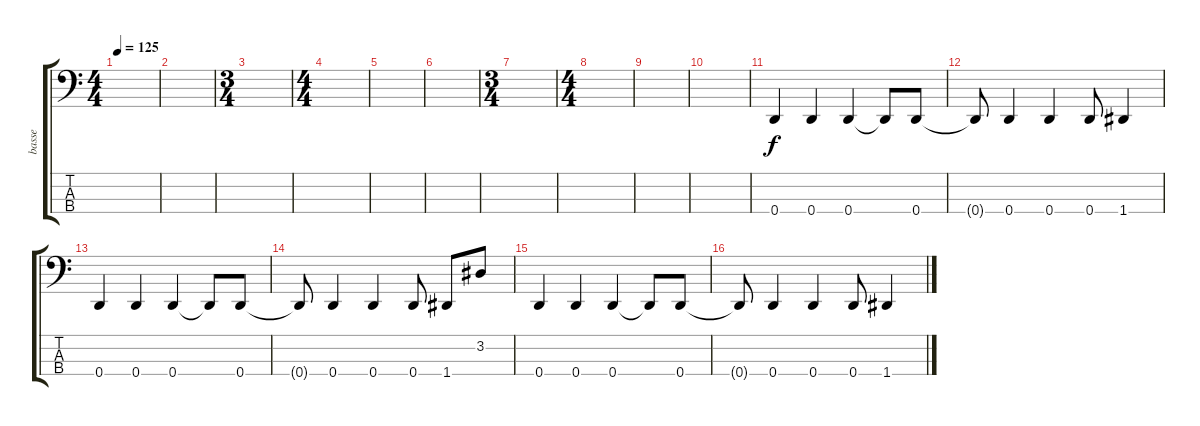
\track ("basse" "basse") {instrument electricbasspick}
\staff {score tabs}
\tuning (F2 C2 G1 D1) {hide}
\ts (4 4)
\tempo 125
\clef f4
\ks c
|
|
\ts (3 4)
|
\ts (4 4)
|
|
|
\ts (3 4)
|
\ts (4 4)
|
|
|
0.4.4 0.4.4 0.4.4 0.4{t}.8 0.4.8 |
0.4{t}.8 0.4.4 0.4.4 0.4.8 1.4.4 |
0.4.4 0.4.4 0.4.4 0.4{t}.8 0.4.8 |
0.4{t}.8 0.4.4 0.4.4 0.4.8 1.4.8 3.2.8 |
0.4.4 0.4.4 0.4.4 0.4{t}.8 0.4.8 |
0.4{t}.8 0.4.4 0.4.4 0.4.8 1.4.4
